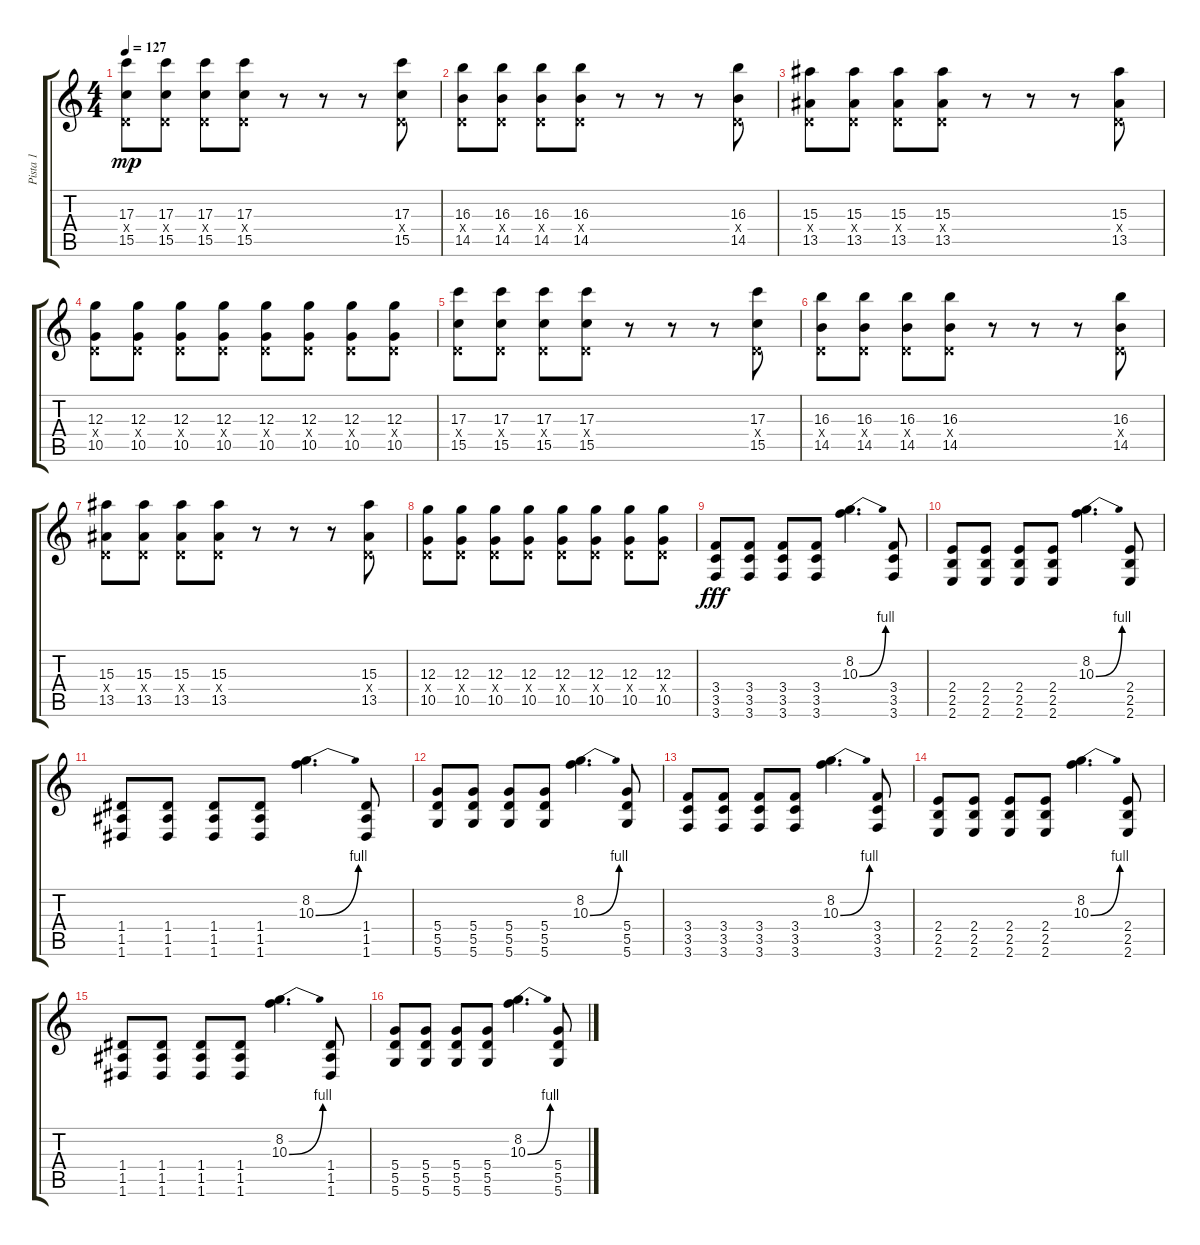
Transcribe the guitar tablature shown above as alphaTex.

\track ("Pista 1" "Pista 1") {instrument electricguitarclean}
\staff {score tabs}
\tuning (E4 B3 G3 D3 A2 D2) {hide}
\ts (4 4)
\tempo 127
\clef g2
\ks c
(17.3 0.4{x} 15.5).8{dy mp} (17.3 0.4{x} 15.5).8 (17.3 0.4{x} 15.5).8 (17.3 0.4{x} 15.5).8 r.8 r.8 r.8 (17.3 0.4{x} 15.5).8 |
(16.3 0.4{x} 14.5).8 (16.3 0.4{x} 14.5).8 (16.3 0.4{x} 14.5).8 (16.3 0.4{x} 14.5).8 r.8 r.8 r.8 (16.3 0.4{x} 14.5).8 |
(15.3 0.4{x} 13.5).8 (15.3 0.4{x} 13.5).8 (15.3 0.4{x} 13.5).8 (15.3 0.4{x} 13.5).8 r.8 r.8 r.8 (15.3 0.4{x} 13.5).8 |
(12.3 0.4{x} 10.5).8 (12.3 0.4{x} 10.5).8 (12.3 0.4{x} 10.5).8 (12.3 0.4{x} 10.5).8 (12.3 0.4{x} 10.5).8 (12.3 0.4{x} 10.5).8 (12.3 0.4{x} 10.5).8 (12.3 0.4{x} 10.5).8 |
(17.3 0.4{x} 15.5).8 (17.3 0.4{x} 15.5).8 (17.3 0.4{x} 15.5).8 (17.3 0.4{x} 15.5).8 r.8 r.8 r.8 (17.3 0.4{x} 15.5).8 |
(16.3 0.4{x} 14.5).8 (16.3 0.4{x} 14.5).8 (16.3 0.4{x} 14.5).8 (16.3 0.4{x} 14.5).8 r.8 r.8 r.8 (16.3 0.4{x} 14.5).8 |
(15.3 0.4{x} 13.5).8 (15.3 0.4{x} 13.5).8 (15.3 0.4{x} 13.5).8 (15.3 0.4{x} 13.5).8 r.8 r.8 r.8 (15.3 0.4{x} 13.5).8 |
(12.3 0.4{x} 10.5).8 (12.3 0.4{x} 10.5).8 (12.3 0.4{x} 10.5).8 (12.3 0.4{x} 10.5).8 (12.3 0.4{x} 10.5).8 (12.3 0.4{x} 10.5).8 (12.3 0.4{x} 10.5).8 (12.3 0.4{x} 10.5).8 |
(3.4 3.5 3.6).8{dy fff} (3.4 3.5 3.6).8 (3.4 3.5 3.6).8 (3.4 3.5 3.6).8 (8.2 10.3{be (bend 0 0 60 4)}).4{d} (3.4 3.5 3.6).8 |
(2.4 2.5 2.6).8 (2.4 2.5 2.6).8 (2.4 2.5 2.6).8 (2.4 2.5 2.6).8 (8.2 10.3{be (bend 0 0 60 4)}).4{d} (2.4 2.5 2.6).8 |
(1.4 1.5 1.6).8 (1.4 1.5 1.6).8 (1.4 1.5 1.6).8 (1.4 1.5 1.6).8 (8.2 10.3{be (bend 0 0 60 4)}).4{d} (1.4 1.5 1.6).8 |
(5.4 5.5 5.6).8 (5.4 5.5 5.6).8 (5.4 5.5 5.6).8 (5.4 5.5 5.6).8 (8.2 10.3{be (bend 0 0 60 4)}).4{d} (5.4 5.5 5.6).8 |
(3.4 3.5 3.6).8 (3.4 3.5 3.6).8 (3.4 3.5 3.6).8 (3.4 3.5 3.6).8 (8.2 10.3{be (bend 0 0 60 4)}).4{d} (3.4 3.5 3.6).8 |
(2.4 2.5 2.6).8 (2.4 2.5 2.6).8 (2.4 2.5 2.6).8 (2.4 2.5 2.6).8 (8.2 10.3{be (bend 0 0 60 4)}).4{d} (2.4 2.5 2.6).8 |
(1.4 1.5 1.6).8 (1.4 1.5 1.6).8 (1.4 1.5 1.6).8 (1.4 1.5 1.6).8 (8.2 10.3{be (bend 0 0 60 4)}).4{d} (1.4 1.5 1.6).8 |
(5.4 5.5 5.6).8 (5.4 5.5 5.6).8 (5.4 5.5 5.6).8 (5.4 5.5 5.6).8 (8.2 10.3{be (bend 0 0 60 4)}).4{d} (5.4 5.5 5.6).8
